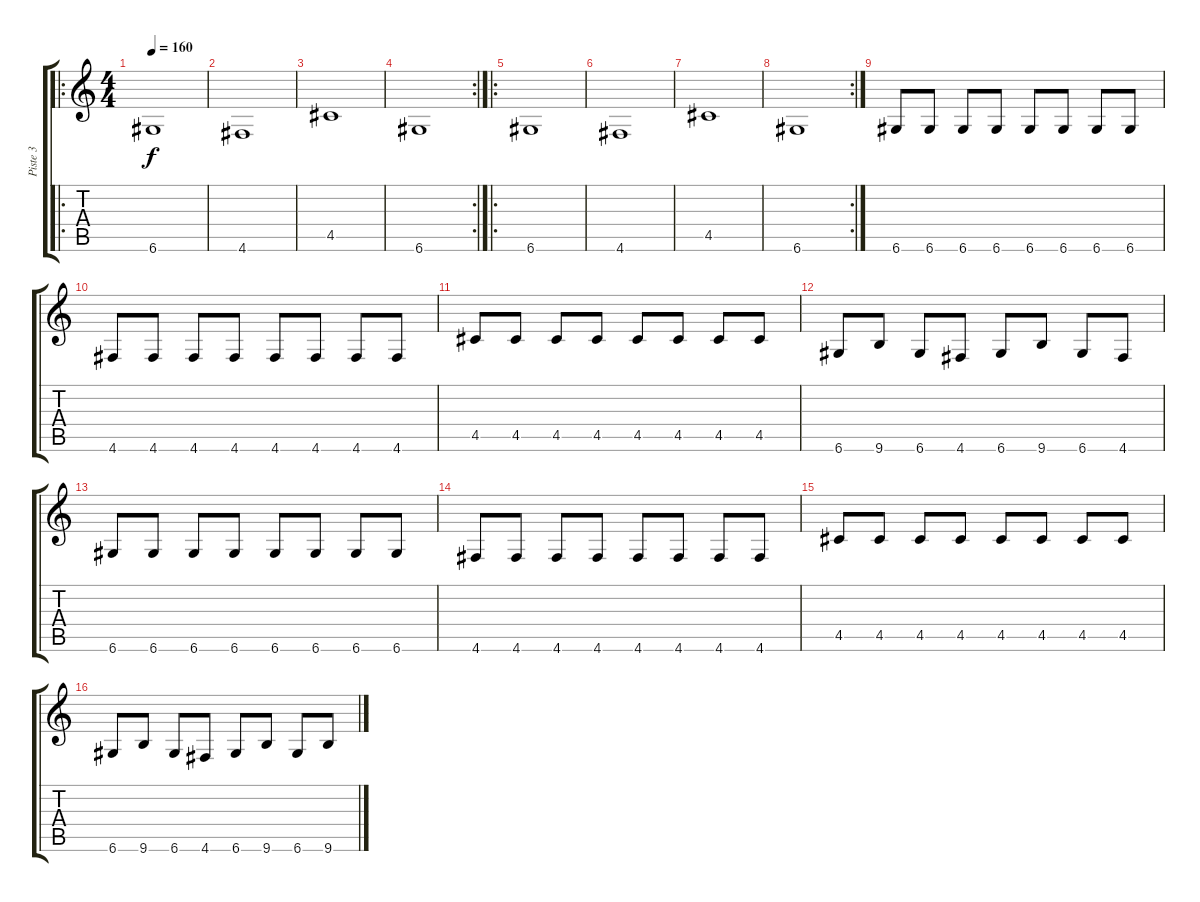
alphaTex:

\track ("Piste 3" "Piste 3") {instrument electricbassfinger}
\staff {score tabs}
\tuning (E4 B3 G3 D3 A2 D2) {hide}
\ro
\ts (4 4)
\tempo 160
\clef g2
\ks c
6.6.1{dy f} |
4.6.1 |
4.5.1 |
\rc 2
6.6.1 |
\ro
6.6.1 |
4.6.1 |
4.5.1 |
\rc 2
6.6.1 |
6.6.8 6.6.8 6.6.8 6.6.8 6.6.8 6.6.8 6.6.8 6.6.8 |
4.6.8 4.6.8 4.6.8 4.6.8 4.6.8 4.6.8 4.6.8 4.6.8 |
4.5.8 4.5.8 4.5.8 4.5.8 4.5.8 4.5.8 4.5.8 4.5.8 |
6.6.8 9.6.8 6.6.8 4.6.8 6.6.8 9.6.8 6.6.8 4.6.8 |
6.6.8 6.6.8 6.6.8 6.6.8 6.6.8 6.6.8 6.6.8 6.6.8 |
4.6.8 4.6.8 4.6.8 4.6.8 4.6.8 4.6.8 4.6.8 4.6.8 |
4.5.8 4.5.8 4.5.8 4.5.8 4.5.8 4.5.8 4.5.8 4.5.8 |
6.6.8 9.6.8 6.6.8 4.6.8 6.6.8 9.6.8 6.6.8 9.6.8
